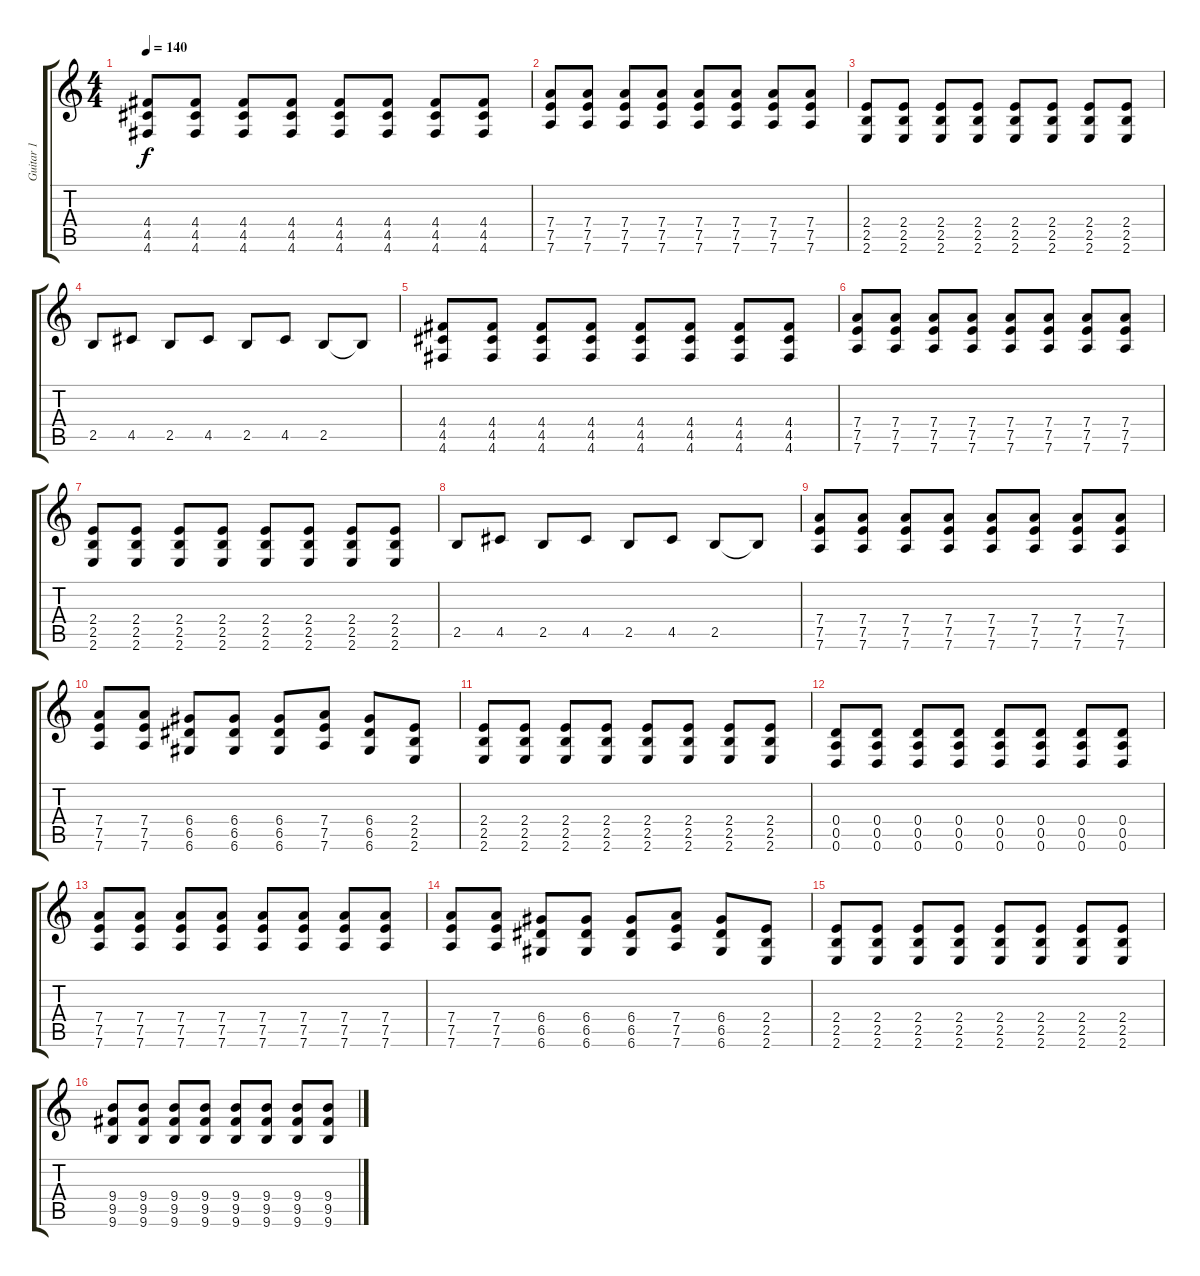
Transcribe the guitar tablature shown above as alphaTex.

\track ("Guitar 1" "Guitar 1") {instrument distortionguitar}
\staff {score tabs}
\tuning (E4 B3 G3 D3 A2 D2) {hide}
\ts (4 4)
\tempo 140
\clef g2
\ks c
(4.4 4.5 4.6).8{dy f} (4.4 4.5 4.6).8 (4.4 4.5 4.6).8 (4.4 4.5 4.6).8 (4.4 4.5 4.6).8 (4.4 4.5 4.6).8 (4.4 4.5 4.6).8 (4.4 4.5 4.6).8 |
(7.4 7.5 7.6).8 (7.4 7.5 7.6).8 (7.4 7.5 7.6).8 (7.4 7.5 7.6).8 (7.4 7.5 7.6).8 (7.4 7.5 7.6).8 (7.4 7.5 7.6).8 (7.4 7.5 7.6).8 |
(2.4 2.5 2.6).8 (2.4 2.5 2.6).8 (2.4 2.5 2.6).8 (2.4 2.5 2.6).8 (2.4 2.5 2.6).8 (2.4 2.5 2.6).8 (2.4 2.5 2.6).8 (2.4 2.5 2.6).8 |
2.5.8 4.5.8 2.5.8 4.5.8 2.5.8 4.5.8 2.5.8 2.5{t}.8 |
(4.4 4.5 4.6).8 (4.4 4.5 4.6).8 (4.4 4.5 4.6).8 (4.4 4.5 4.6).8 (4.4 4.5 4.6).8 (4.4 4.5 4.6).8 (4.4 4.5 4.6).8 (4.4 4.5 4.6).8 |
(7.4 7.5 7.6).8 (7.4 7.5 7.6).8 (7.4 7.5 7.6).8 (7.4 7.5 7.6).8 (7.4 7.5 7.6).8 (7.4 7.5 7.6).8 (7.4 7.5 7.6).8 (7.4 7.5 7.6).8 |
(2.4 2.5 2.6).8 (2.4 2.5 2.6).8 (2.4 2.5 2.6).8 (2.4 2.5 2.6).8 (2.4 2.5 2.6).8 (2.4 2.5 2.6).8 (2.4 2.5 2.6).8 (2.4 2.5 2.6).8 |
2.5.8 4.5.8 2.5.8 4.5.8 2.5.8 4.5.8 2.5.8 2.5{t}.8 |
(7.4 7.5 7.6).8 (7.4 7.5 7.6).8 (7.4 7.5 7.6).8 (7.4 7.5 7.6).8 (7.4 7.5 7.6).8 (7.4 7.5 7.6).8 (7.4 7.5 7.6).8 (7.4 7.5 7.6).8 |
(7.4 7.5 7.6).8 (7.4 7.5 7.6).8 (6.4 6.5 6.6).8 (6.4 6.5 6.6).8 (6.4 6.5 6.6).8 (7.4 7.5 7.6).8 (6.4 6.5 6.6).8 (2.4 2.5 2.6).8 |
(2.4 2.5 2.6).8 (2.4 2.5 2.6).8 (2.4 2.5 2.6).8 (2.4 2.5 2.6).8 (2.4 2.5 2.6).8 (2.4 2.5 2.6).8 (2.4 2.5 2.6).8 (2.4 2.5 2.6).8 |
(0.4 0.5 0.6).8 (0.4 0.5 0.6).8 (0.4 0.5 0.6).8 (0.4 0.5 0.6).8 (0.4 0.5 0.6).8 (0.4 0.5 0.6).8 (0.4 0.5 0.6).8 (0.4 0.5 0.6).8 |
(7.4 7.5 7.6).8 (7.4 7.5 7.6).8 (7.4 7.5 7.6).8 (7.4 7.5 7.6).8 (7.4 7.5 7.6).8 (7.4 7.5 7.6).8 (7.4 7.5 7.6).8 (7.4 7.5 7.6).8 |
(7.4 7.5 7.6).8 (7.4 7.5 7.6).8 (6.4 6.5 6.6).8 (6.4 6.5 6.6).8 (6.4 6.5 6.6).8 (7.4 7.5 7.6).8 (6.4 6.5 6.6).8 (2.4 2.5 2.6).8 |
(2.4 2.5 2.6).8 (2.4 2.5 2.6).8 (2.4 2.5 2.6).8 (2.4 2.5 2.6).8 (2.4 2.5 2.6).8 (2.4 2.5 2.6).8 (2.4 2.5 2.6).8 (2.4 2.5 2.6).8 |
(9.4 9.5 9.6).8 (9.4 9.5 9.6).8 (9.4 9.5 9.6).8 (9.4 9.5 9.6).8 (9.4 9.5 9.6).8 (9.4 9.5 9.6).8 (9.4 9.5 9.6).8 (9.4 9.5 9.6).8
